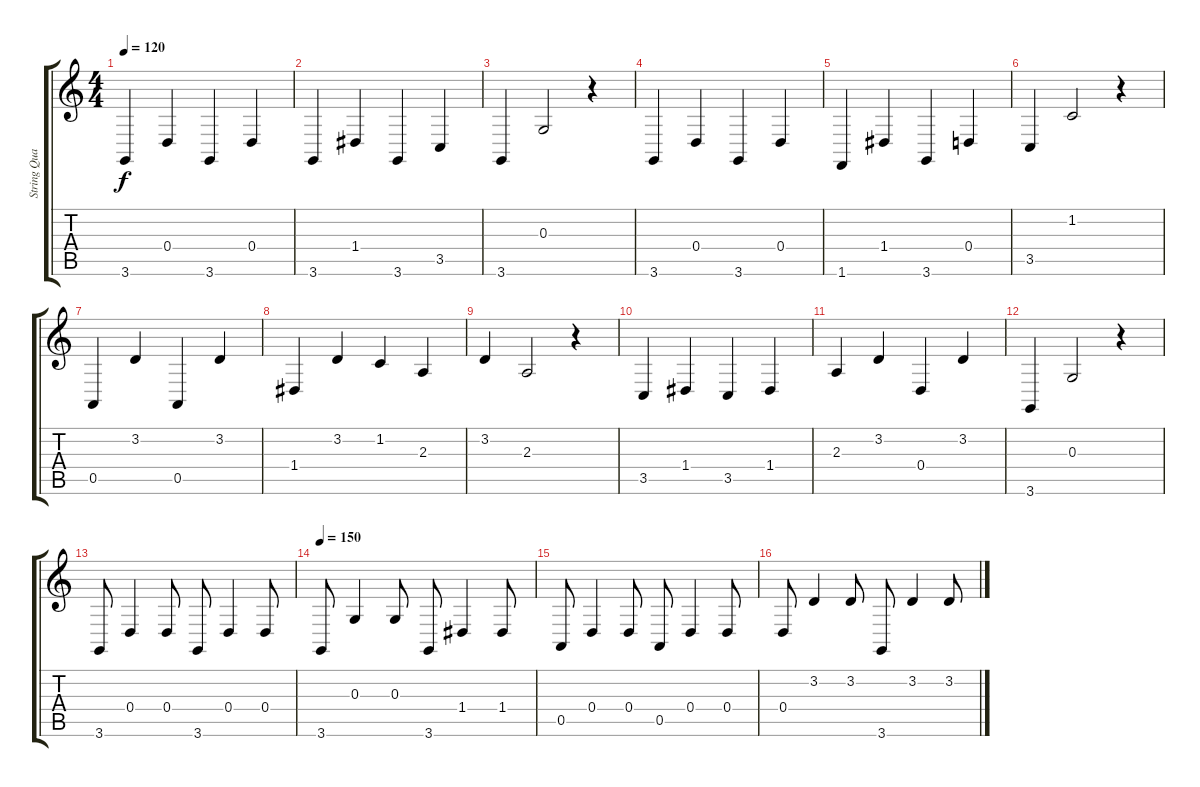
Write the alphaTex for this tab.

\track ("String Quartet 2" "String Qua") {instrument stringensemble1}
\staff {score tabs}
\tuning (E4 B3 G3 D3 A2 E2) {hide}
\ts (4 4)
\tempo 120
\clef g2
\ks c
3.6.4{dy f instrument stringensemble1} 0.4.4 3.6.4 0.4.4 |
3.6.4 1.4.4 3.6.4 3.5.4 |
3.6.4 0.3.2 r.4 |
3.6.4 0.4.4 3.6.4 0.4.4 |
1.6.4 1.4.4 3.6.4 0.4.4 |
3.5.4 1.2.2 r.4 |
0.5.4 3.2.4 0.5.4 3.2.4 |
1.4.4 3.2.4 1.2.4 2.3.4 |
3.2.4 2.3.2 r.4 |
3.5.4 1.4.4 3.5.4 1.4.4 |
2.3.4 3.2.4 0.4.4 3.2.4 |
3.6.4 0.3.2 r.4 |
3.6.8 0.4.4 0.4.8 3.6.8 0.4.4 0.4.8 |
\tempo 150
3.6.8 0.3.4 0.3.8 3.6.8 1.4.4 1.4.8 |
0.5.8 0.4.4 0.4.8 0.5.8 0.4.4 0.4.8 |
0.4.8 3.2.4 3.2.8 3.6.8 3.2.4 3.2.8
